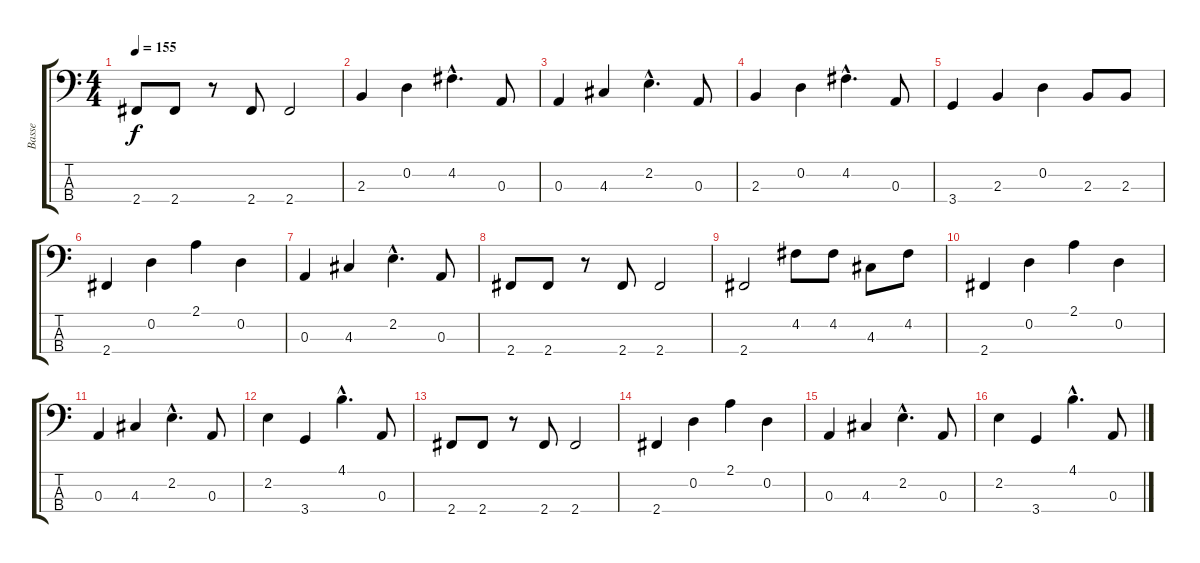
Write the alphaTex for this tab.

\track ("Basse" "Basse") {instrument acousticbass}
\staff {score tabs}
\tuning (G2 D2 A1 E1) {hide}
\ts (4 4)
\tempo 155
\clef f4
\ks c
2.4.8{dy f} 2.4.8 r.8 2.4.8 2.4.2 |
2.3.4 0.2.4 4.2{hac}.4{d} 0.3.8 |
0.3.4 4.3.4 2.2{hac}.4{d} 0.3.8 |
2.3.4 0.2.4 4.2{hac}.4{d} 0.3.8 |
3.4.4 2.3.4 0.2.4 2.3.8 2.3.8 |
2.4.4 0.2.4 2.1.4 0.2.4 |
0.3.4 4.3.4 2.2{hac}.4{d} 0.3.8 |
2.4.8 2.4.8 r.8 2.4.8 2.4.2 |
2.4.2 4.2.8 4.2.8 4.3.8 4.2.8 |
2.4.4 0.2.4 2.1.4 0.2.4 |
0.3.4 4.3.4 2.2{hac}.4{d} 0.3.8 |
2.2.4 3.4.4 4.1{hac}.4{d} 0.3.8 |
2.4.8 2.4.8 r.8 2.4.8 2.4.2 |
2.4.4 0.2.4 2.1.4 0.2.4 |
0.3.4 4.3.4 2.2{hac}.4{d} 0.3.8 |
2.2.4 3.4.4 4.1{hac}.4{d} 0.3.8
